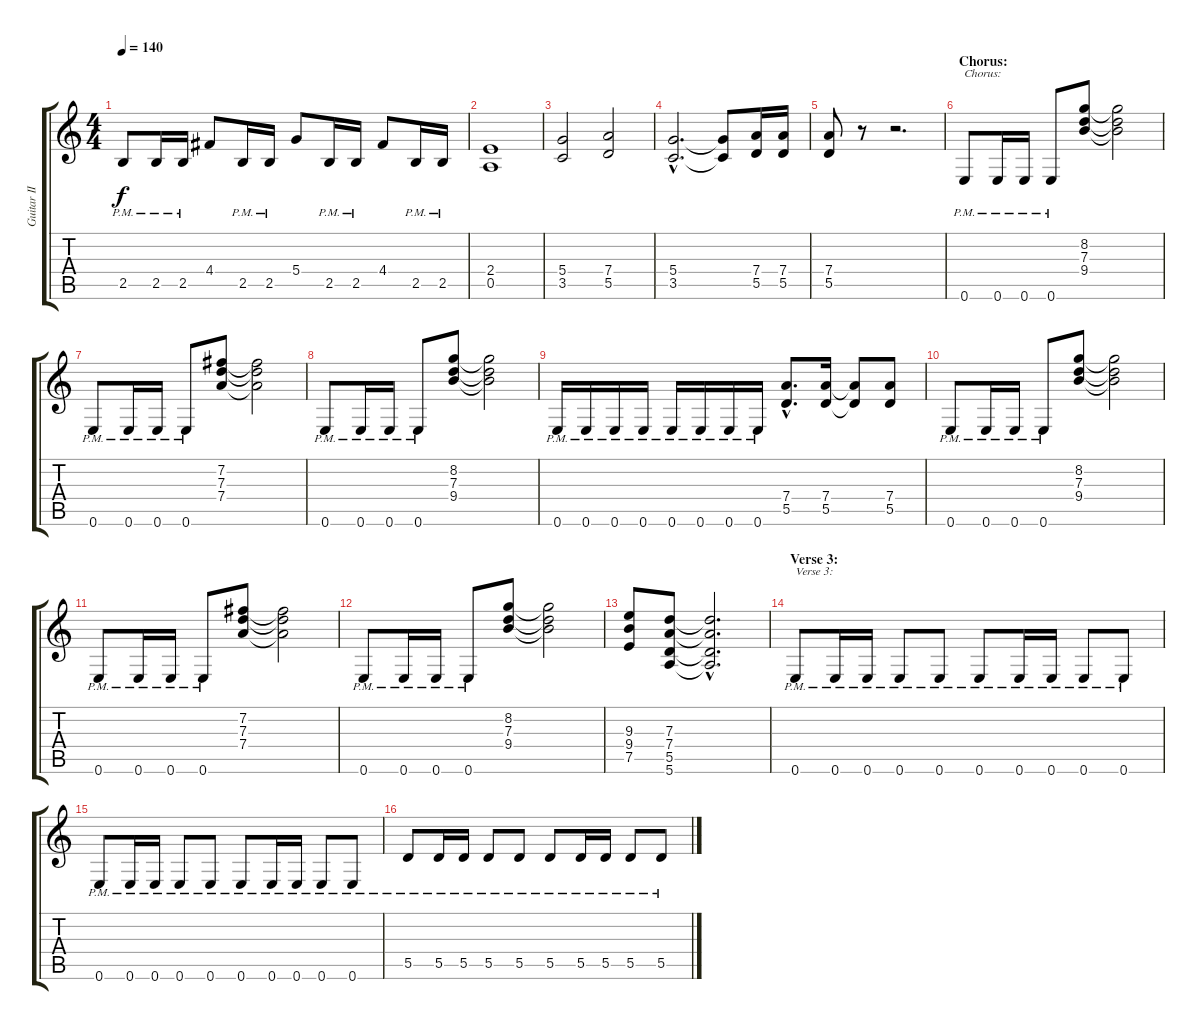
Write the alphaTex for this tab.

\track ("Guitar II" "Guitar II") {instrument distortionguitar}
\staff {score tabs}
\tuning (E4 B3 G3 D3 A2 E2) {hide}
\ts (4 4)
\tempo 140
\clef g2
\ks c
2.5{pm}.8{dy f} 2.5{pm}.16 2.5{pm}.16 4.4.8 2.5{pm}.16 2.5{pm}.16 5.4.8 2.5{pm}.16 2.5{pm}.16 4.4.8 2.5{pm}.16 2.5{pm}.16 |
(2.4 0.5).1 |
(5.4 3.5).2 (7.4 5.5).2 |
(5.4{hac} 3.5{hac}).2{d} (5.4{t} 3.5{t}).8 (7.4 5.5).16 (7.4 5.5).16 |
(7.4 5.5).8 r.8 r.2{d} |
\section ("" "Chorus:")
0.6{pm}.8{txt "Chorus:"} 0.6{pm}.16 0.6{pm}.16 0.6{pm}.8 (8.2 7.3 9.4).8 (8.2{t} 7.3{t} 9.4{t}).2 |
0.6{pm}.8 0.6{pm}.16 0.6{pm}.16 0.6{pm}.8 (7.2 7.3 7.4).8 (7.2{t} 7.3{t} 7.4{t}).2 |
0.6{pm}.8 0.6{pm}.16 0.6{pm}.16 0.6{pm}.8 (8.2 7.3 9.4).8 (8.2{t} 7.3{t} 9.4{t}).2 |
0.6{pm}.16 0.6{pm}.16 0.6{pm}.16 0.6{pm}.16 0.6{pm}.16 0.6{pm}.16 0.6{pm}.16 0.6{pm}.16 (7.4{hac} 5.5{hac}).8{d} (7.4 5.5).16 (7.4{t} 5.5{t}).8 (7.4 5.5).8 |
0.6{pm}.8 0.6{pm}.16 0.6{pm}.16 0.6{pm}.8 (8.2 7.3 9.4).8 (8.2{t} 7.3{t} 9.4{t}).2 |
0.6{pm}.8 0.6{pm}.16 0.6{pm}.16 0.6{pm}.8 (7.2 7.3 7.4).8 (7.2{t} 7.3{t} 7.4{t}).2 |
0.6{pm}.8 0.6{pm}.16 0.6{pm}.16 0.6{pm}.8 (8.2 7.3 9.4).8 (8.2{t} 7.3{t} 9.4{t}).2 |
(9.3 9.4 7.5).8 (7.3 7.4 5.5 5.6).8 (7.3{hac t} 7.4{hac t} 5.5{hac t} 5.6{hac t}).2{d} |
\section ("" "Verse 3:")
0.6{pm}.8{txt "Verse 3:"} 0.6{pm}.16 0.6{pm}.16 0.6{pm}.8 0.6{pm}.8 0.6{pm}.8 0.6{pm}.16 0.6{pm}.16 0.6{pm}.8 0.6{pm}.8 |
0.6{pm}.8 0.6{pm}.16 0.6{pm}.16 0.6{pm}.8 0.6{pm}.8 0.6{pm}.8 0.6{pm}.16 0.6{pm}.16 0.6{pm}.8 0.6{pm}.8 |
5.5{pm}.8 5.5{pm}.16 5.5{pm}.16 5.5{pm}.8 5.5{pm}.8 5.5{pm}.8 5.5{pm}.16 5.5{pm}.16 5.5{pm}.8 5.5{pm}.8
